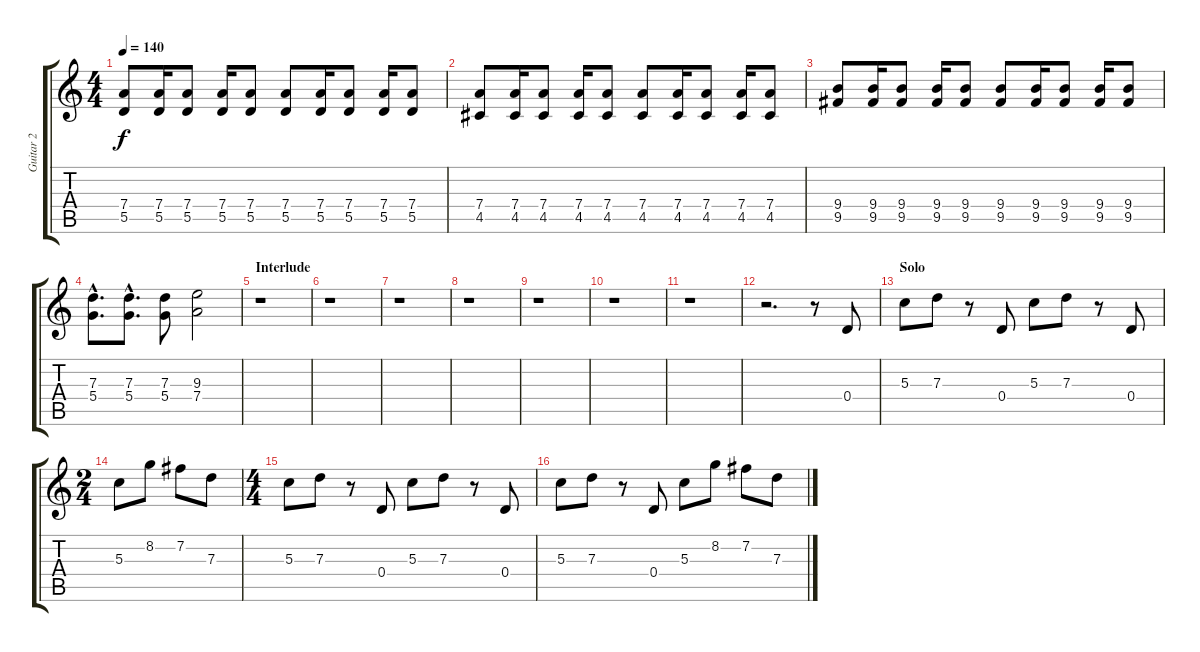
\track ("Guitar 2" "Guitar 2") {instrument distortionguitar}
\staff {score tabs}
\tuning (E4 B3 G3 D3 A2 D2) {hide}
\ts (4 4)
\tempo 140
\clef g2
\ks c
(7.4 5.5).8{dy f} (7.4 5.5).16 (7.4 5.5).8 (7.4 5.5).16 (7.4 5.5).8 (7.4 5.5).8 (7.4 5.5).16 (7.4 5.5).8 (7.4 5.5).16 (7.4 5.5).8 |
(7.4 4.5).8 (7.4 4.5).16 (7.4 4.5).8 (7.4 4.5).16 (7.4 4.5).8 (7.4 4.5).8 (7.4 4.5).16 (7.4 4.5).8 (7.4 4.5).16 (7.4 4.5).8 |
(9.4 9.5).8 (9.4 9.5).16 (9.4 9.5).8 (9.4 9.5).16 (9.4 9.5).8 (9.4 9.5).8 (9.4 9.5).16 (9.4 9.5).8 (9.4 9.5).16 (9.4 9.5).8 |
(7.3{hac} 5.4{hac}).8{d} (7.3{hac} 5.4{hac}).8{d} (7.3 5.4).8 (9.3 7.4).2 |
\section ("" "Interlude")
r.1 |
r.1 |
r.1 |
r.1 |
r.1 |
r.1 |
r.1 |
r.2{d} r.8 0.4.8 |
\section ("" "Solo")
5.3.8 7.3.8 r.8 0.4.8 5.3.8 7.3.8 r.8 0.4.8 |
\ts (2 4)
5.3.8 8.2.8 7.2.8 7.3.8 |
\ts (4 4)
5.3.8 7.3.8 r.8 0.4.8 5.3.8 7.3.8 r.8 0.4.8 |
5.3.8 7.3.8 r.8 0.4.8 5.3.8 8.2.8 7.2.8 7.3.8
